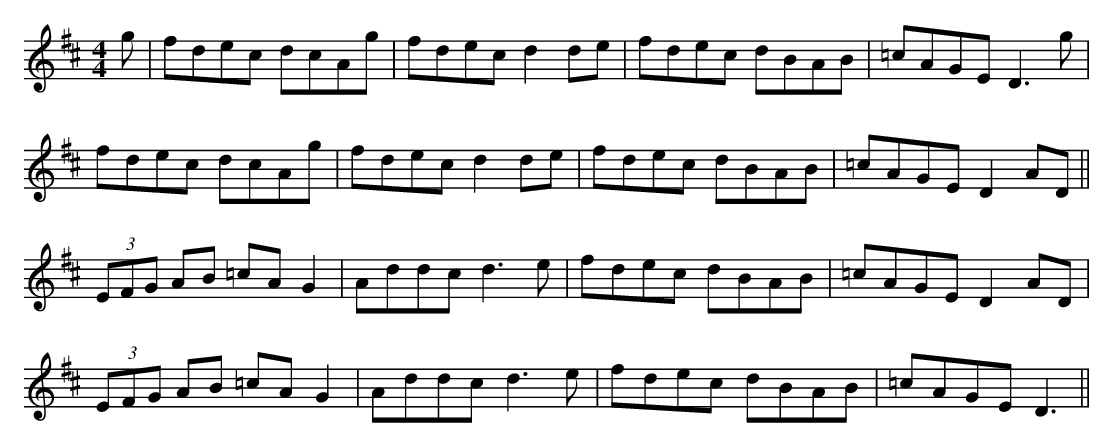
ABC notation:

X:1
M:4/4
K:D
g|fdec dcAg|fdec d2de|fdec dBAB|=cAGE D3g|
fdec dcAg|fdec d2de|fdec dBAB|=cAGE D2AD||
(3EFG AB =cAG2|Addc d3e|fdec dBAB|=cAGE D2AD|
(3EFG AB =cAG2|Addc d3e|fdec dBAB|=cAGE D3||
